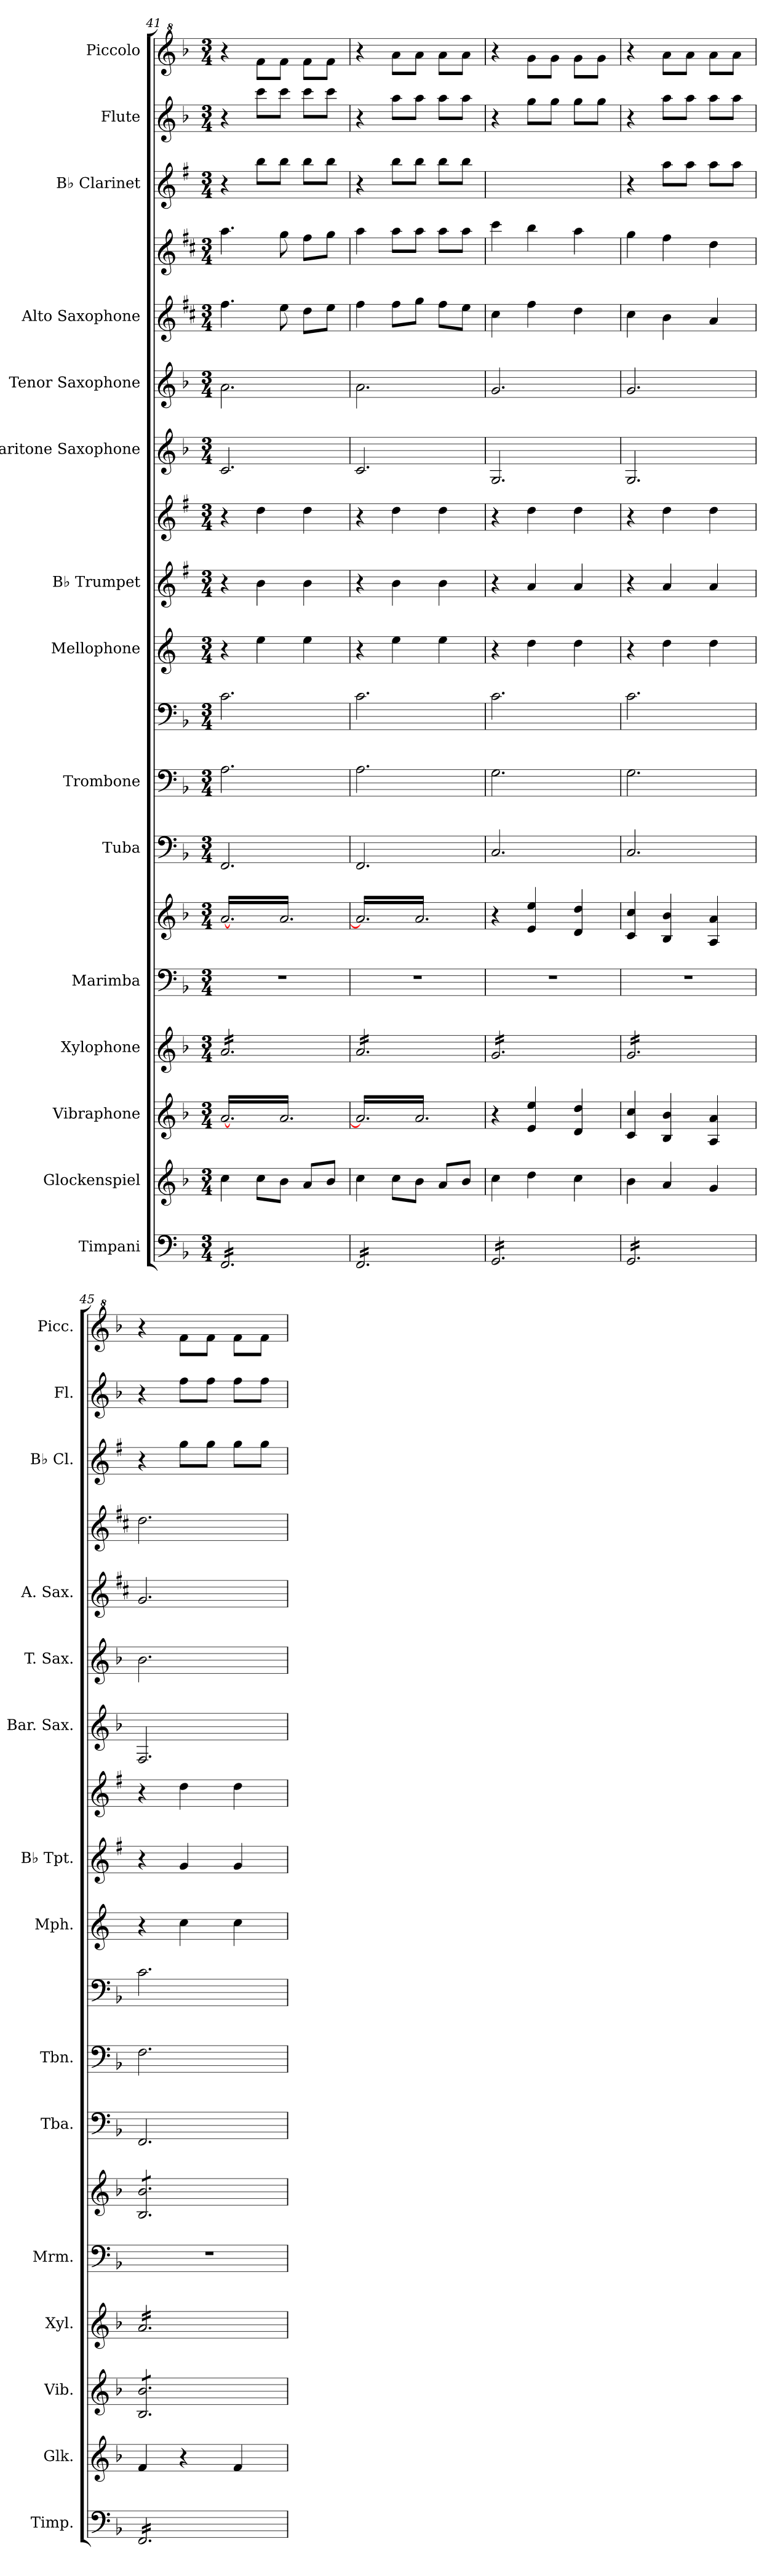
**kern	**kern	**kern	**kern	**kern	**kern	**kern	**kern	**kern	**kern	**kern	**kern	**kern	**kern	**kern	**kern	**kern	**kern	**kern
*part15	*part14	*part13	*part12	*part11	*part11	*part10	*part9	*part9	*part8	*part7	*part7	*part6	*part5	*part4	*part4	*part3	*part2	*part1
*staff19	*staff18	*staff17	*staff16	*staff15	*staff14	*staff13	*staff12	*staff11	*staff10	*staff9	*staff8	*staff7	*staff6	*staff5	*staff4	*staff3	*staff2	*staff1
*I"Timpani	*I"Glockenspiel	*I"Vibraphone	*I"Xylophone	*I"Marimba	*	*I"Tuba	*I"Trombone	*	*I"Mellophone	*I"B♭ Trumpet	*	*I"Baritone Saxophone	*I"Tenor Saxophone	*I"Alto Saxophone	*	*I"B♭ Clarinet	*I"Flute	*I"Piccolo
*I'Timp.	*I'Glk.	*I'Vib.	*I'Xyl.	*I'Mrm.	*	*I'Tba.	*I'Tbn.	*	*I'Mph.	*I'B♭ Tpt.	*	*I'Bar. Sax.	*I'T. Sax.	*I'A. Sax.	*	*I'B♭ Cl.	*I'Fl.	*I'Picc.
*clefF4	*clefG2	*clefG2	*clefG2	*clefF4	*clefG2	*clefF4	*clefF4	*clefF4	*clefG2	*clefG2	*clefG2	*clefG2	*clefG2	*clefG2	*clefG2	*clefG2	*clefG2	*clefG^2
*	*ITrd-14c-24	*	*ITrd-7c-12	*	*	*	*	*	*ITrd4c7	*ITrd1c2	*ITrd1c2	*ITrd12c21	*ITrd8c14	*ITrd5c9	*ITrd5c9	*ITrd1c2	*	*ITrd-7c-12
*k[b-]	*k[b-]	*k[b-]	*k[b-]	*k[b-]	*k[b-]	*k[b-]	*k[b-]	*k[b-]	*k[b-]	*k[b-]	*k[b-]	*k[b-]	*k[b-]	*k[b-]	*k[b-]	*k[b-]	*k[b-]	*k[b-]
*M3/4	*M3/4	*M3/4	*M3/4	*M3/4	*M3/4	*M3/4	*M3/4	*M3/4	*M3/4	*M3/4	*M3/4	*M3/4	*M3/4	*M3/4	*M3/4	*M3/4	*M3/4	*M3/4
=41	=41	=41	=41	=41	=41	=41	=41	=41	=41	=41	=41	=41	=41	=41	=41	=41	=41	=41
*tremolo	*	*	*	*	*	*	*	*	*	*	*	*	*	*	*	*	*	*
*	*	*tremolo	*	*	*	*	*	*	*	*	*	*	*	*	*	*	*	*
*	*	*	*tremolo	*	*	*	*	*	*	*	*	*	*	*	*	*	*	*
*	*	*	*	*	*tremolo	*	*	*	*	*	*	*	*	*	*	*	*	*
16FF/LL	4cccc\	[16a/LL	16aa/LL	2.r	[16a/LL	2.FF/	2.A\	2.c\	4r	4r	4r	2.C/	2.A\	4.a\	4.cc\	4r	4r	4r
16FF/	.	16a/	16aa/	.	16a/	.	.	.	.	.	.	.	.	.	.	.	.	.
16FF/	.	16a/	16aa/	.	16a/	.	.	.	.	.	.	.	.	.	.	.	.	.
16FF/	.	16a/	16aa/	.	16a/	.	.	.	.	.	.	.	.	.	.	.	.	.
16FF/	8cccc\L	16a/	16aa/	.	16a/	.	.	.	4a\	4a\	4cc\	.	.	.	.	8aa\L	8ccc\L	8fff\L
16FF/	.	16a/	16aa/	.	16a/	.	.	.	.	.	.	.	.	.	.	.	.	.
16FF/	8bbb-\J	16a/	16aa/	.	16a/	.	.	.	.	.	.	.	.	8g\	8b-\	8aa\J	8ccc\J	8fff\J
16FF/	.	16a/	16aa/	.	16a/	.	.	.	.	.	.	.	.	.	.	.	.	.
16FF/	8aaa/L	16a/	16aa/	.	16a/	.	.	.	4a\	4a\	4cc\	.	.	8f\L	8a\L	8aa\L	8ccc\L	8fff\L
16FF/	.	16a/	16aa/	.	16a/	.	.	.	.	.	.	.	.	.	.	.	.	.
16FF/	8bbb-/J	16a/	16aa/	.	16a/	.	.	.	.	.	.	.	.	8g\J	8b-\J	8aa\J	8ccc\J	8fff\J
16FF/JJ	.	16a/JJ	16aa/JJ	.	16a/JJ	.	.	.	.	.	.	.	.	.	.	.	.	.
=42	=42	=42	=42	=42	=42	=42	=42	=42	=42	=42	=42	=42	=42	=42	=42	=42	=42	=42
16FF/LL	4cccc\	16a/]LL	16aa/LL	2.r	16a/]LL	2.FF/	2.A\	2.c\	4r	4r	4r	2.C/	2.A\	4a\	4cc\	4r	4r	4r
16FF/	.	16a/	16aa/	.	16a/	.	.	.	.	.	.	.	.	.	.	.	.	.
16FF/	.	16a/	16aa/	.	16a/	.	.	.	.	.	.	.	.	.	.	.	.	.
16FF/	.	16a/	16aa/	.	16a/	.	.	.	.	.	.	.	.	.	.	.	.	.
16FF/	8cccc\L	16a/	16aa/	.	16a/	.	.	.	4a\	4a\	4cc\	.	.	8a\L	8cc\L	8aa\L	8aa\L	8aaa\L
16FF/	.	16a/	16aa/	.	16a/	.	.	.	.	.	.	.	.	.	.	.	.	.
16FF/	8bbb-\J	16a/	16aa/	.	16a/	.	.	.	.	.	.	.	.	8b-\J	8cc\J	8aa\J	8aa\J	8aaa\J
16FF/	.	16a/	16aa/	.	16a/	.	.	.	.	.	.	.	.	.	.	.	.	.
16FF/	8aaa/L	16a/	16aa/	.	16a/	.	.	.	4a\	4a\	4cc\	.	.	8a\L	8cc\L	8aa\L	8aa\L	8aaa\L
16FF/	.	16a/	16aa/	.	16a/	.	.	.	.	.	.	.	.	.	.	.	.	.
16FF/	8bbb-/J	16a/	16aa/	.	16a/	.	.	.	.	.	.	.	.	8g\J	8cc\J	8aa\J	8aa\J	8aaa\J
16FF/JJ	.	16a/JJ	16aa/JJ	.	16a/JJ	.	.	.	.	.	.	.	.	.	.	.	.	.
*	*	*	*	*	*Xtremolo	*	*	*	*	*	*	*	*	*	*	*	*	*
*	*	*Xtremolo	*	*	*	*	*	*	*	*	*	*	*	*	*	*	*	*
!!LO:PB:g=z
=43	=43	=43	=43	=43	=43	=43	=43	=43	=43	=43	=43	=43	=43	=43	=43	=43	=43	=43
16GG/LL	4cccc\	4r	16gg/LL	2.r	4r	2.C/	2.G\	2.c\	4r	4r	4r	2.GG/	2.G/	4e\	4ee\	4ryy	4r	4r
16GG/	.	.	16gg/	.	.	.	.	.	.	.	.	.	.	.	.	.	.	.
16GG/	.	.	16gg/	.	.	.	.	.	.	.	.	.	.	.	.	.	.	.
16GG/	.	.	16gg/	.	.	.	.	.	.	.	.	.	.	.	.	.	.	.
16GG/	4dddd\	4e/ 4ee/	16gg/	.	4e/ 4ee/	.	.	.	4g\	4g/	4cc\	.	.	4a\	4dd\	8gg\Lyy	8gg\L	8ggg\L
16GG/	.	.	16gg/	.	.	.	.	.	.	.	.	.	.	.	.	.	.	.
16GG/	.	.	16gg/	.	.	.	.	.	.	.	.	.	.	.	.	8gg\Jyy	8gg\J	8ggg\J
16GG/	.	.	16gg/	.	.	.	.	.	.	.	.	.	.	.	.	.	.	.
16GG/	4cccc\	4d/ 4dd/	16gg/	.	4d/ 4dd/	.	.	.	4g\	4g/	4cc\	.	.	4f\	4cc\	8gg\Lyy	8gg\L	8ggg\L
16GG/	.	.	16gg/	.	.	.	.	.	.	.	.	.	.	.	.	.	.	.
16GG/	.	.	16gg/	.	.	.	.	.	.	.	.	.	.	.	.	8gg\Jyy	8gg\J	8ggg\J
16GG/JJ	.	.	16gg/JJ	.	.	.	.	.	.	.	.	.	.	.	.	.	.	.
=44	=44	=44	=44	=44	=44	=44	=44	=44	=44	=44	=44	=44	=44	=44	=44	=44	=44	=44
16GG/LL	4bbb-\	4c/ 4cc/	16gg/LL	2.r	4c/ 4cc/	2.C/	2.G\	2.c\	4r	4r	4r	2.GG/	2.G/	4e\	4b-\	4r	4r	4r
16GG/	.	.	16gg/	.	.	.	.	.	.	.	.	.	.	.	.	.	.	.
16GG/	.	.	16gg/	.	.	.	.	.	.	.	.	.	.	.	.	.	.	.
16GG/	.	.	16gg/	.	.	.	.	.	.	.	.	.	.	.	.	.	.	.
16GG/	4aaa/	4B-/ 4b-/	16gg/	.	4B-/ 4b-/	.	.	.	4g\	4g/	4cc\	.	.	4d\	4a\	8gg\L	8aa\L	8aaa\L
16GG/	.	.	16gg/	.	.	.	.	.	.	.	.	.	.	.	.	.	.	.
16GG/	.	.	16gg/	.	.	.	.	.	.	.	.	.	.	.	.	8gg\J	8aa\J	8aaa\J
16GG/	.	.	16gg/	.	.	.	.	.	.	.	.	.	.	.	.	.	.	.
16GG/	4ggg/	4A/ 4a/	16gg/	.	4A/ 4a/	.	.	.	4g\	4g/	4cc\	.	.	4c/	4f\	8gg\L	8aa\L	8aaa\L
16GG/	.	.	16gg/	.	.	.	.	.	.	.	.	.	.	.	.	.	.	.
16GG/	.	.	16gg/	.	.	.	.	.	.	.	.	.	.	.	.	8gg\J	8aa\J	8aaa\J
16GG/JJ	.	.	16gg/JJ	.	.	.	.	.	.	.	.	.	.	.	.	.	.	.
=45	=45	=45	=45	=45	=45	=45	=45	=45	=45	=45	=45	=45	=45	=45	=45	=45	=45	=45
*	*	*tremolo	*	*	*	*	*	*	*	*	*	*	*	*	*	*	*	*
*	*	*	*	*	*tremolo	*	*	*	*	*	*	*	*	*	*	*	*	*
16FF/LL	4fff/	8B-/ 8b-/L	16aa/LL	2.r	8B-/ 8b-/L	2.FF/	2.F\	2.c\	4r	4r	4r	2.FF/	2.B-\	2.B-/	2.f\	4r	4r	4r
16FF/	.	.	16aa/	.	.	.	.	.	.	.	.	.	.	.	.	.	.	.
16FF/	.	8B-/ 8b-/	16aa/	.	8B-/ 8b-/	.	.	.	.	.	.	.	.	.	.	.	.	.
16FF/	.	.	16aa/	.	.	.	.	.	.	.	.	.	.	.	.	.	.	.
16FF/	4r	8B-/ 8b-/	16aa/	.	8B-/ 8b-/	.	.	.	4f\	4f/	4cc\	.	.	.	.	8ff\L	8ff\L	8fff\L
16FF/	.	.	16aa/	.	.	.	.	.	.	.	.	.	.	.	.	.	.	.
16FF/	.	8B-/ 8b-/	16aa/	.	8B-/ 8b-/	.	.	.	.	.	.	.	.	.	.	8ff\J	8ff\J	8fff\J
16FF/	.	.	16aa/	.	.	.	.	.	.	.	.	.	.	.	.	.	.	.
16FF/	4fff/	8B-/ 8b-/	16aa/	.	8B-/ 8b-/	.	.	.	4f\	4f/	4cc\	.	.	.	.	8ff\L	8ff\L	8fff\L
16FF/	.	.	16aa/	.	.	.	.	.	.	.	.	.	.	.	.	.	.	.
16FF/	.	8B-/ 8b-/J	16aa/	.	8B-/ 8b-/J	.	.	.	.	.	.	.	.	.	.	8ff\J	8ff\J	8fff\J
*	*	*	*	*	*Xtremolo	*	*	*	*	*	*	*	*	*	*	*	*	*
*	*	*Xtremolo	*	*	*	*	*	*	*	*	*	*	*	*	*	*	*	*
16FF/JJ	.	.	16aa/JJ	.	.	.	.	.	.	.	.	.	.	.	.	.	.	.
*	*	*	*Xtremolo	*	*	*	*	*	*	*	*	*	*	*	*	*	*	*
*Xtremolo	*	*	*	*	*	*	*	*	*	*	*	*	*	*	*	*	*	*
=	=	=	=	=	=	=	=	=	=	=	=	=	=	=	=	=	=	=
*-	*-	*-	*-	*-	*-	*-	*-	*-	*-	*-	*-	*-	*-	*-	*-	*-	*-	*-
